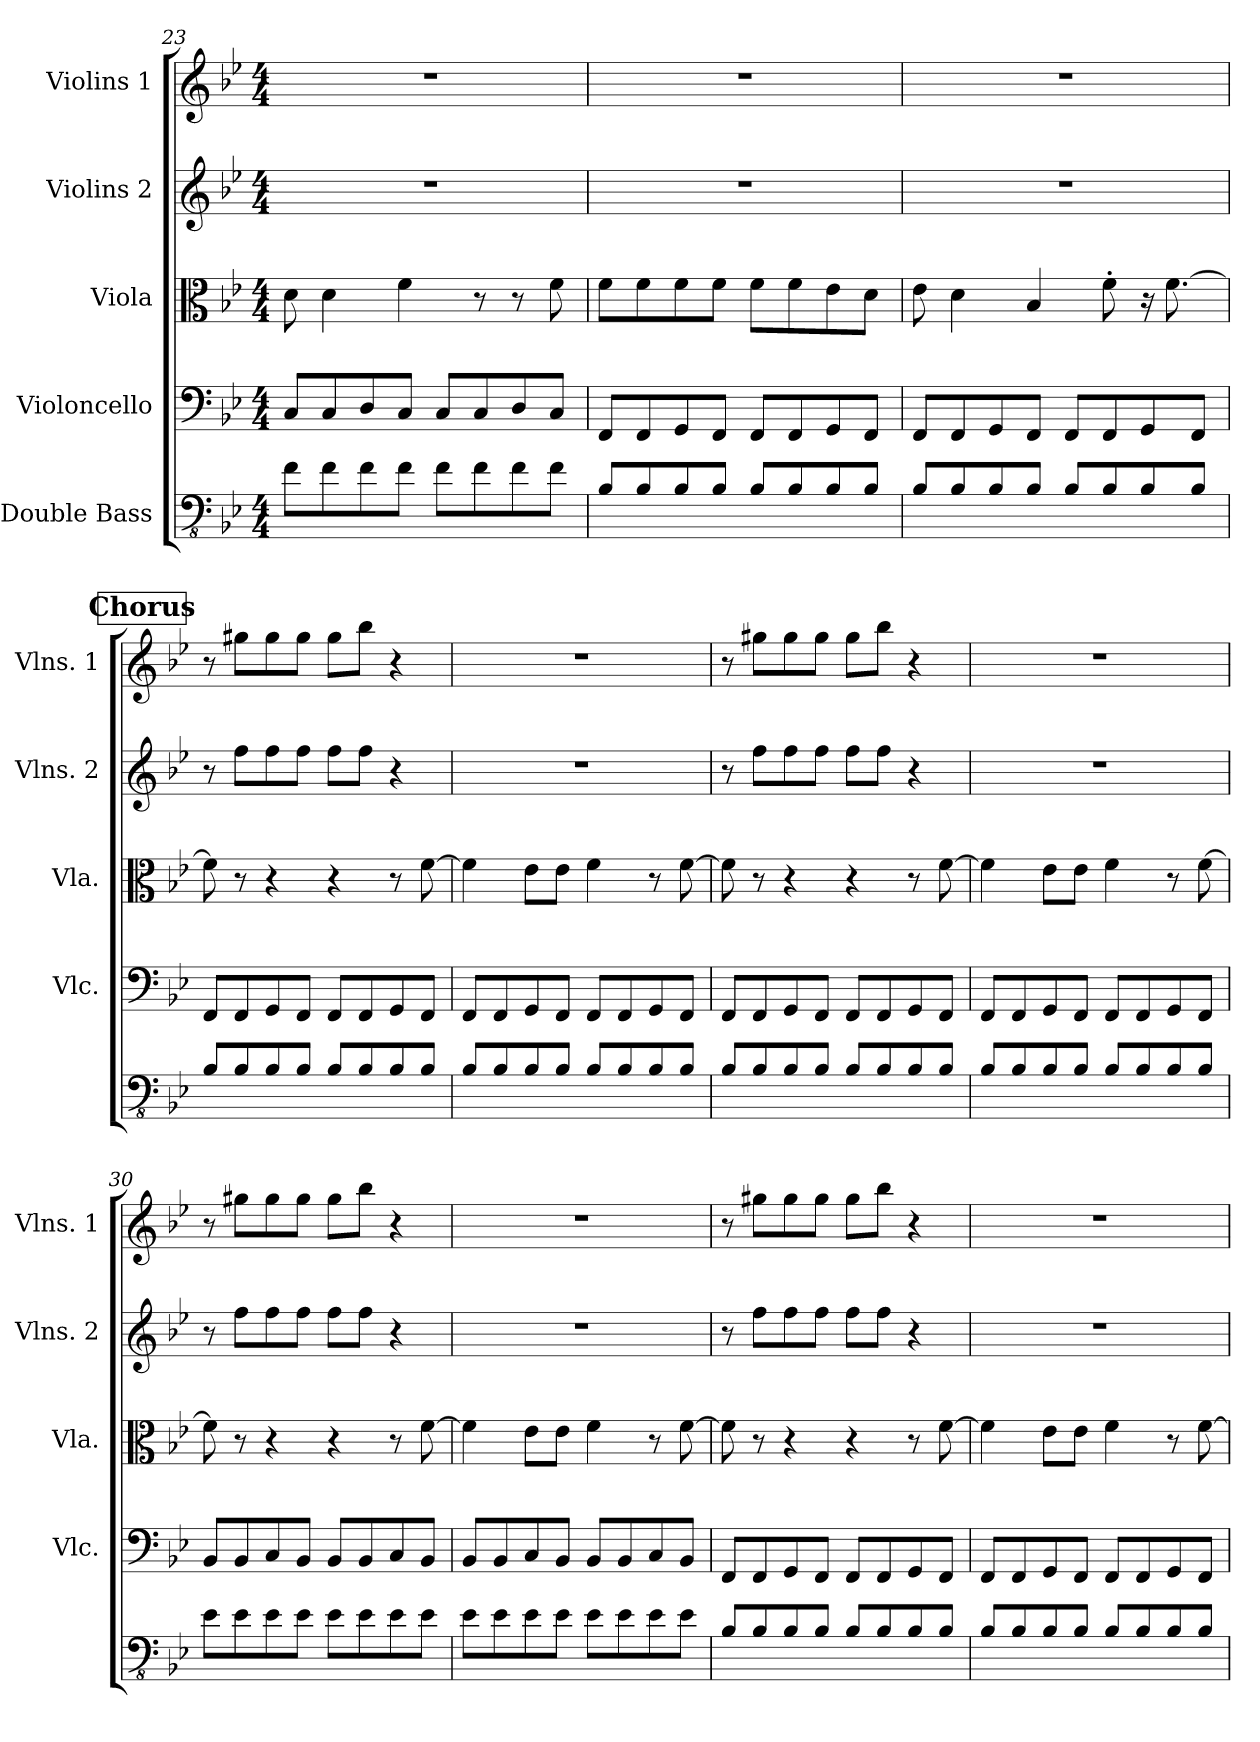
**kern	**kern	**kern	**kern	**kern
*part5	*part4	*part3	*part2	*part1
*staff5	*staff4	*staff3	*staff2	*staff1
*I"Double Bass	*I"Violoncello	*I"Viola	*I"Violins 2	*I"Violins 1
*	*I'Vlc.	*I'Vla.	*I'Vlns. 2	*I'Vlns. 1
*clefFv4	*clefF4	*clefC3	*clefG2	*clefG2
*ITrd7c12	*	*	*	*
*k[b-e-]	*k[b-e-]	*k[b-e-]	*k[b-e-]	*k[b-e-]
*B-:	*B-:	*B-:	*B-:	*B-:
*M4/4	*M4/4	*M4/4	*M4/4	*M4/4
=23	=23	=23	=23	=23
8FF\L	8C/L	8d\	1r	1r
8FF\	8C/	4d\	.	.
8FF\	8D/	.	.	.
8FF\J	8C/J	4f\	.	.
8FF\L	8C/L	.	.	.
8FF\	8C/	8r	.	.
8FF\	8D/	8r	.	.
8FF\J	8C/J	8f\	.	.
=24	=24	=24	=24	=24
8BBB-/L	8FF/L	8f\L	1r	1r
8BBB-/	8FF/	8f\	.	.
8BBB-/	8GG/	8f\	.	.
8BBB-/J	8FF/J	8f\J	.	.
8BBB-/L	8FF/L	8f\L	.	.
8BBB-/	8FF/	8f\	.	.
8BBB-/	8GG/	8e-\	.	.
8BBB-/J	8FF/J	8d\J	.	.
=25	=25	=25	=25	=25
8BBB-/L	8FF/L	8e-\	1r	1r
8BBB-/	8FF/	4d\	.	.
8BBB-/	8GG/	.	.	.
8BBB-/J	8FF/J	4B-/	.	.
8BBB-/L	8FF/L	.	.	.
8BBB-/	8FF/	8f'\	.	.
8BBB-/	8GG/	16r	.	.
.	.	[8.f\	.	.
8BBB-/J	8FF/J	.	.	.
!!LO:PB:g=z
!!LO:REH:place=s1:a:t=Chorus
=26	=26	=26	=26	=26
8BBB-/L	8FF/L	8f\]	8r	8r
8BBB-/	8FF/	8r	8ff\L	8gg#X\L
8BBB-/	8GG/	4r	8ff\	8gg#\
8BBB-/J	8FF/J	.	8ff\J	8gg#\J
8BBB-/L	8FF/L	4r	8ff\L	8gg#\L
8BBB-/	8FF/	.	8ff\J	8bb-\J
8BBB-/	8GG/	8r	4r	4r
8BBB-/J	8FF/J	[8f\	.	.
=27	=27	=27	=27	=27
8BBB-/L	8FF/L	4f\]	1r	1r
8BBB-/	8FF/	.	.	.
8BBB-/	8GG/	8e-\L	.	.
8BBB-/J	8FF/J	8e-\J	.	.
8BBB-/L	8FF/L	4f\	.	.
8BBB-/	8FF/	.	.	.
8BBB-/	8GG/	8r	.	.
8BBB-/J	8FF/J	[8f\	.	.
=28	=28	=28	=28	=28
8BBB-/L	8FF/L	8f\]	8r	8r
8BBB-/	8FF/	8r	8ff\L	8gg#X\L
8BBB-/	8GG/	4r	8ff\	8gg#\
8BBB-/J	8FF/J	.	8ff\J	8gg#\J
8BBB-/L	8FF/L	4r	8ff\L	8gg#\L
8BBB-/	8FF/	.	8ff\J	8bb-\J
8BBB-/	8GG/	8r	4r	4r
8BBB-/J	8FF/J	[8f\	.	.
=29	=29	=29	=29	=29
8BBB-/L	8FF/L	4f\]	1r	1r
8BBB-/	8FF/	.	.	.
8BBB-/	8GG/	8e-\L	.	.
8BBB-/J	8FF/J	8e-\J	.	.
8BBB-/L	8FF/L	4f\	.	.
8BBB-/	8FF/	.	.	.
8BBB-/	8GG/	8r	.	.
8BBB-/J	8FF/J	[8f\	.	.
!!LO:LB:g=z
=30	=30	=30	=30	=30
8EE-\L	8BB-/L	8f\]	8r	8r
8EE-\	8BB-/	8r	8ff\L	8gg#X\L
8EE-\	8C/	4r	8ff\	8gg#\
8EE-\J	8BB-/J	.	8ff\J	8gg#\J
8EE-\L	8BB-/L	4r	8ff\L	8gg#\L
8EE-\	8BB-/	.	8ff\J	8bb-\J
8EE-\	8C/	8r	4r	4r
8EE-\J	8BB-/J	[8f\	.	.
=31	=31	=31	=31	=31
8EE-\L	8BB-/L	4f\]	1r	1r
8EE-\	8BB-/	.	.	.
8EE-\	8C/	8e-\L	.	.
8EE-\J	8BB-/J	8e-\J	.	.
8EE-\L	8BB-/L	4f\	.	.
8EE-\	8BB-/	.	.	.
8EE-\	8C/	8r	.	.
8EE-\J	8BB-/J	[8f\	.	.
=32	=32	=32	=32	=32
8BBB-/L	8FF/L	8f\]	8r	8r
8BBB-/	8FF/	8r	8ff\L	8gg#X\L
8BBB-/	8GG/	4r	8ff\	8gg#\
8BBB-/J	8FF/J	.	8ff\J	8gg#\J
8BBB-/L	8FF/L	4r	8ff\L	8gg#\L
8BBB-/	8FF/	.	8ff\J	8bb-\J
8BBB-/	8GG/	8r	4r	4r
8BBB-/J	8FF/J	[8f\	.	.
=33	=33	=33	=33	=33
8BBB-/L	8FF/L	4f\]	1r	1r
8BBB-/	8FF/	.	.	.
8BBB-/	8GG/	8e-\L	.	.
8BBB-/J	8FF/J	8e-\J	.	.
8BBB-/L	8FF/L	4f\	.	.
8BBB-/	8FF/	.	.	.
8BBB-/	8GG/	8r	.	.
8BBB-/J	8FF/J	[8f\	.	.
=	=	=	=	=
*-	*-	*-	*-	*-
